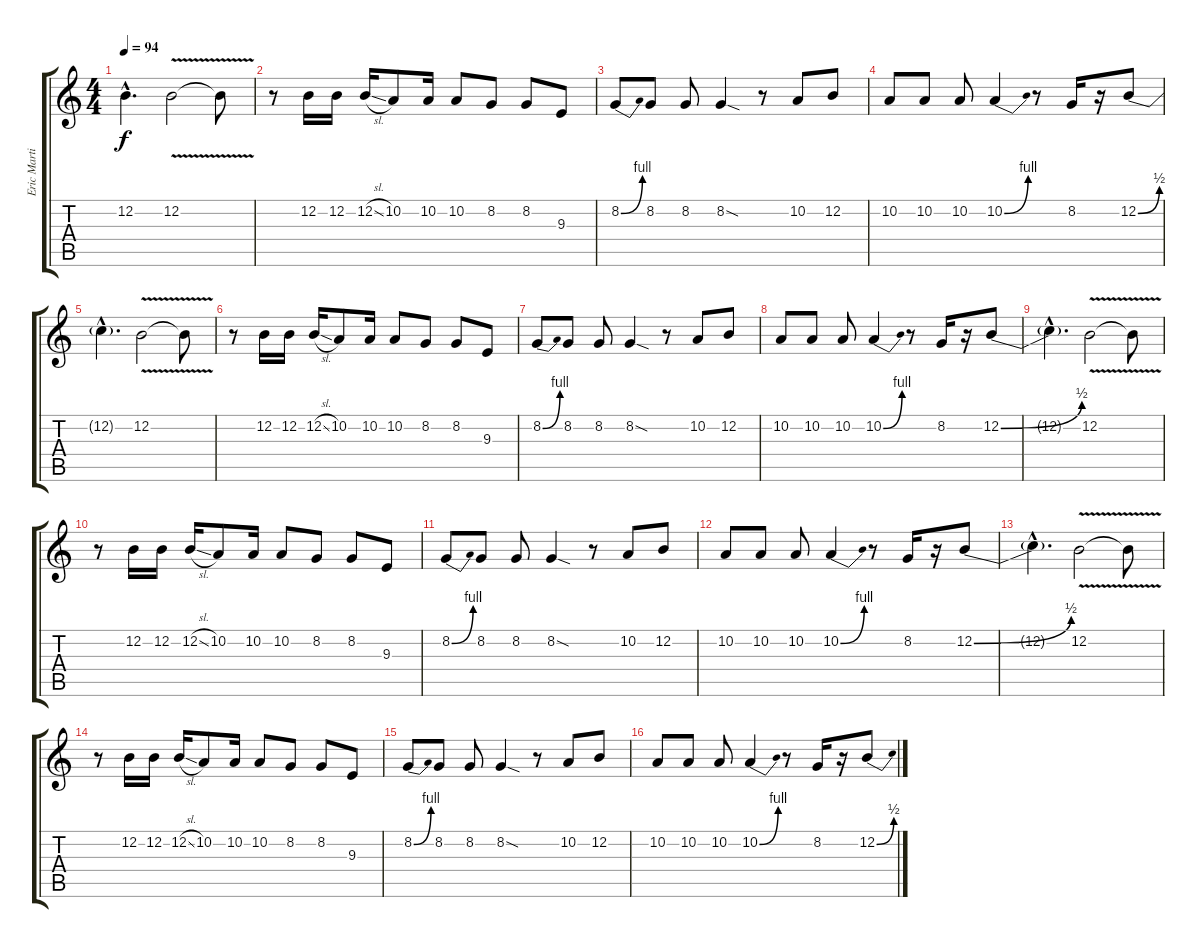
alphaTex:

\track ("Eric Martin (Mirko)" "Eric Marti") {instrument baritonesax}
\staff {score tabs}
\tuning (E4 B3 G3 D3 A2 E2) {hide}
\ts (4 4)
\tempo 94
\clef g2
\ks c
12.2{hac t}.4{d dy f} 12.2{v}.2 12.2{t}.8 |
r.8 12.2.16 12.2.16 12.2{sl}.16 10.2.8 10.2.16 10.2.8 8.2.8 8.2.8 9.3.8 |
8.2{be (bend 0 0 60 4)}.8 8.2.8 8.2.8 8.2{sod}.4 r.8 10.2.8 12.2.8 |
10.2.8 10.2.8 10.2.8 10.2{be (bend 0 0 60 4)}.4 r.8 8.2.16 r.16 12.2{be (bend 0 0 60 2)}.8 |
12.2{hac t}.4{d} 12.2{v}.2 12.2{t}.8 |
r.8 12.2.16 12.2.16 12.2{sl}.16 10.2.8 10.2.16 10.2.8 8.2.8 8.2.8 9.3.8 |
8.2{be (bend 0 0 60 4)}.8 8.2.8 8.2.8 8.2{sod}.4 r.8 10.2.8 12.2.8 |
10.2.8{volume 12} 10.2.8 10.2.8 10.2{be (bend 0 0 60 4)}.4 r.8 8.2.16 r.16 12.2{be (bend 0 0 60 2)}.8 |
12.2{hac t}.4{d} 12.2{v}.2 12.2{t}.8 |
r.8{volume 9} 12.2.16 12.2.16 12.2{sl}.16 10.2.8 10.2.16 10.2.8 8.2.8 8.2.8 9.3.8 |
8.2{be (bend 0 0 60 4)}.8 8.2.8 8.2.8 8.2{sod}.4 r.8 10.2.8 12.2.8 |
10.2.8{volume 7} 10.2.8 10.2.8 10.2{be (bend 0 0 60 4)}.4 r.8 8.2.16 r.16 12.2{be (bend 0 0 60 2)}.8 |
12.2{hac t}.4{d} 12.2{v}.2 12.2{t}.8 |
r.8{volume 5} 12.2.16 12.2.16 12.2{sl}.16 10.2.8 10.2.16 10.2.8 8.2.8 8.2.8 9.3.8 |
8.2{be (bend 0 0 60 4)}.8 8.2.8 8.2.8 8.2{sod}.4 r.8 10.2.8 12.2.8 |
10.2.8{volume 3} 10.2.8 10.2.8 10.2{be (bend 0 0 60 4)}.4 r.8 8.2.16 r.16 12.2{be (bend 0 0 60 2)}.8
